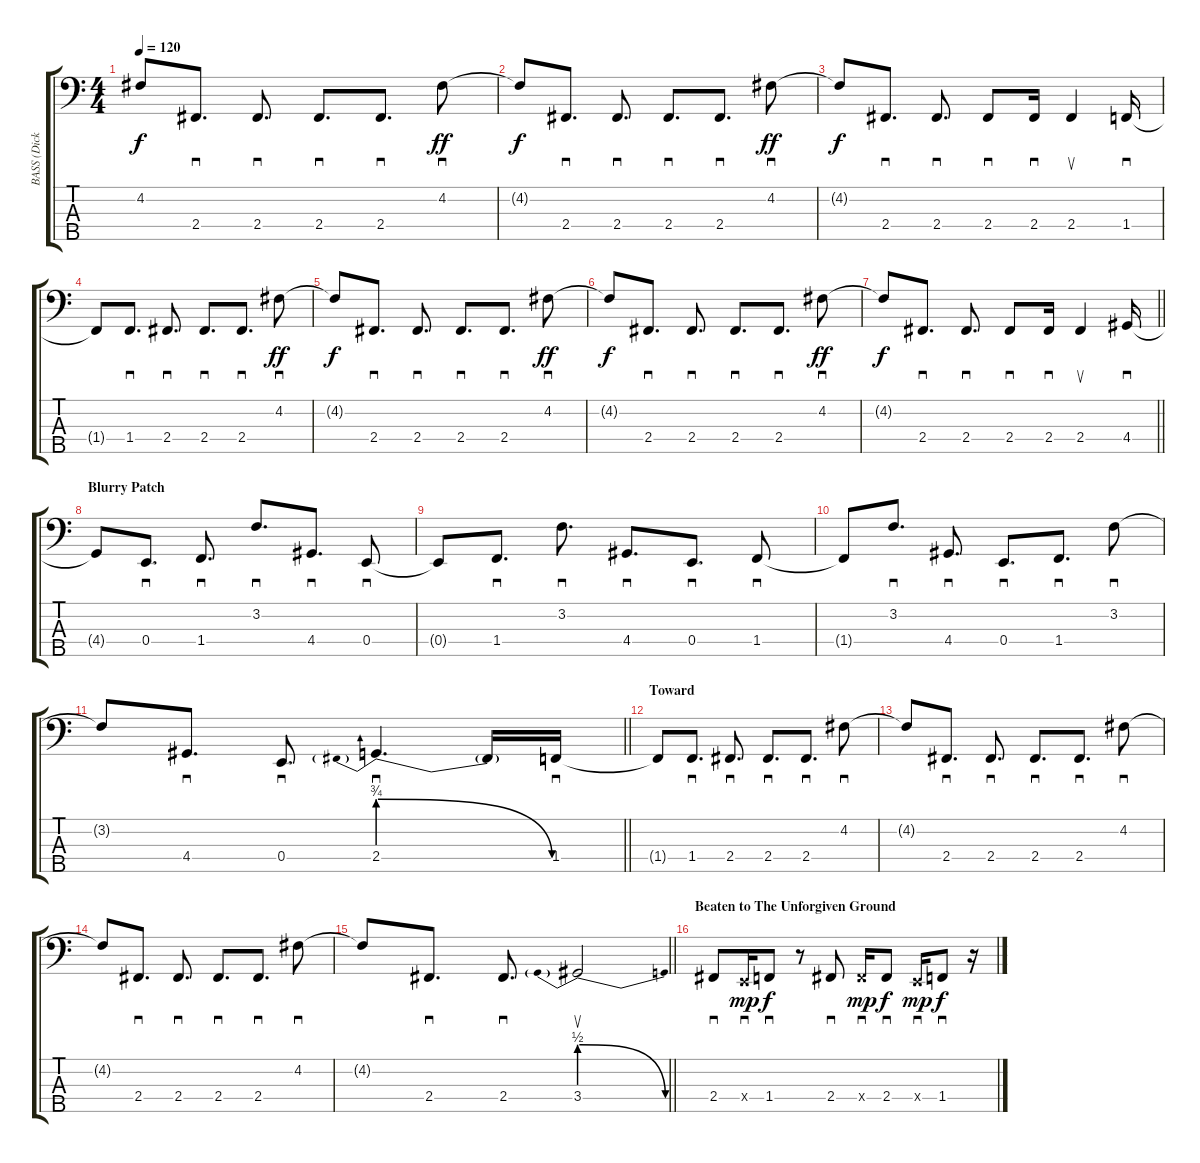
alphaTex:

\track ("BASS (Dick Lovgren)" "BASS (Dick") {instrument slapbass1}
\staff {score tabs}
\tuning (G2 D2 A1 E1 B0) {hide}
\ts (4 4)
\tempo 120
\clef f4
\ks c
4.2{t}.8{dy f} 2.4.8{d sd} 2.4.8{d sd} 2.4.8{d sd} 2.4.8{d sd} 4.2.8{sd dy ff} |
4.2{t}.8{dy f} 2.4.8{d sd} 2.4.8{d sd} 2.4.8{d sd} 2.4.8{d sd} 4.2.8{sd dy ff} |
4.2{t}.8{dy f} 2.4.8{d sd} 2.4.8{d sd} 2.4.8{sd} 2.4.16{sd} 2.4.4{su} 1.4.16{sd} |
1.4{t}.8 1.4.8{d sd} 2.4.8{d sd} 2.4.8{d sd} 2.4.8{d sd} 4.2.8{sd dy ff} |
4.2{t}.8{dy f} 2.4.8{d sd} 2.4.8{d sd} 2.4.8{d sd} 2.4.8{d sd} 4.2.8{sd dy ff} |
4.2{t}.8{dy f} 2.4.8{d sd} 2.4.8{d sd} 2.4.8{d sd} 2.4.8{d sd} 4.2.8{sd dy ff} |
\barLineRight lightlight
4.2{t}.8{dy f} 2.4.8{d sd} 2.4.8{d sd} 2.4.8{sd} 2.4.16{sd} 2.4.4{su} 4.4.16{sd} |
\section ("" "Blurry Patch")
4.4{t}.8 0.4.8{d sd} 1.4.8{d sd} 3.2.8{d sd} 4.4.8{d sd} 0.4.8{sd} |
0.4{t}.8 1.4.8{d sd} 3.2.8{d sd} 4.4.8{d sd} 0.4.8{d sd} 1.4.8{sd} |
1.4{t}.8 3.2.8{d sd} 4.4.8{d sd} 0.4.8{d sd} 1.4.8{d sd} 3.2.8{sd} |
\barLineRight lightlight
3.2{t}.8 4.4.8{d sd} 0.4.8{d sd} 2.4{be (prebendrelease 0 3 60 0)}.4{d sd} 2.4{t}.16 1.4.16{sd} |
\section ("" "Toward")
1.4{t}.8 1.4.8{d sd} 2.4.8{d sd} 2.4.8{d sd} 2.4.8{d sd} 4.2.8{sd} |
4.2{t}.8 2.4.8{d sd} 2.4.8{d sd} 2.4.8{d sd} 2.4.8{d sd} 4.2.8{sd} |
4.2{t}.8 2.4.8{d sd} 2.4.8{d sd} 2.4.8{d sd} 2.4.8{d sd} 4.2.8{sd} |
\barLineRight lightlight
4.2{t}.8 2.4.8{d sd} 2.4.8{d sd} 3.4{be (prebendrelease 0 2 60 0)}.2{su} |
\section ("" "Beaten to The Unforgiven Ground")
2.4.8{sd} 0.4{x}.16{sd dy mp} 1.4.8{sd dy f} r.8 2.4.8{sd} 2.4{x}.16{sd dy mp} 2.4.8{sd dy f} 0.4{x}.16{sd dy mp} 1.4.8{sd dy f} r.16
